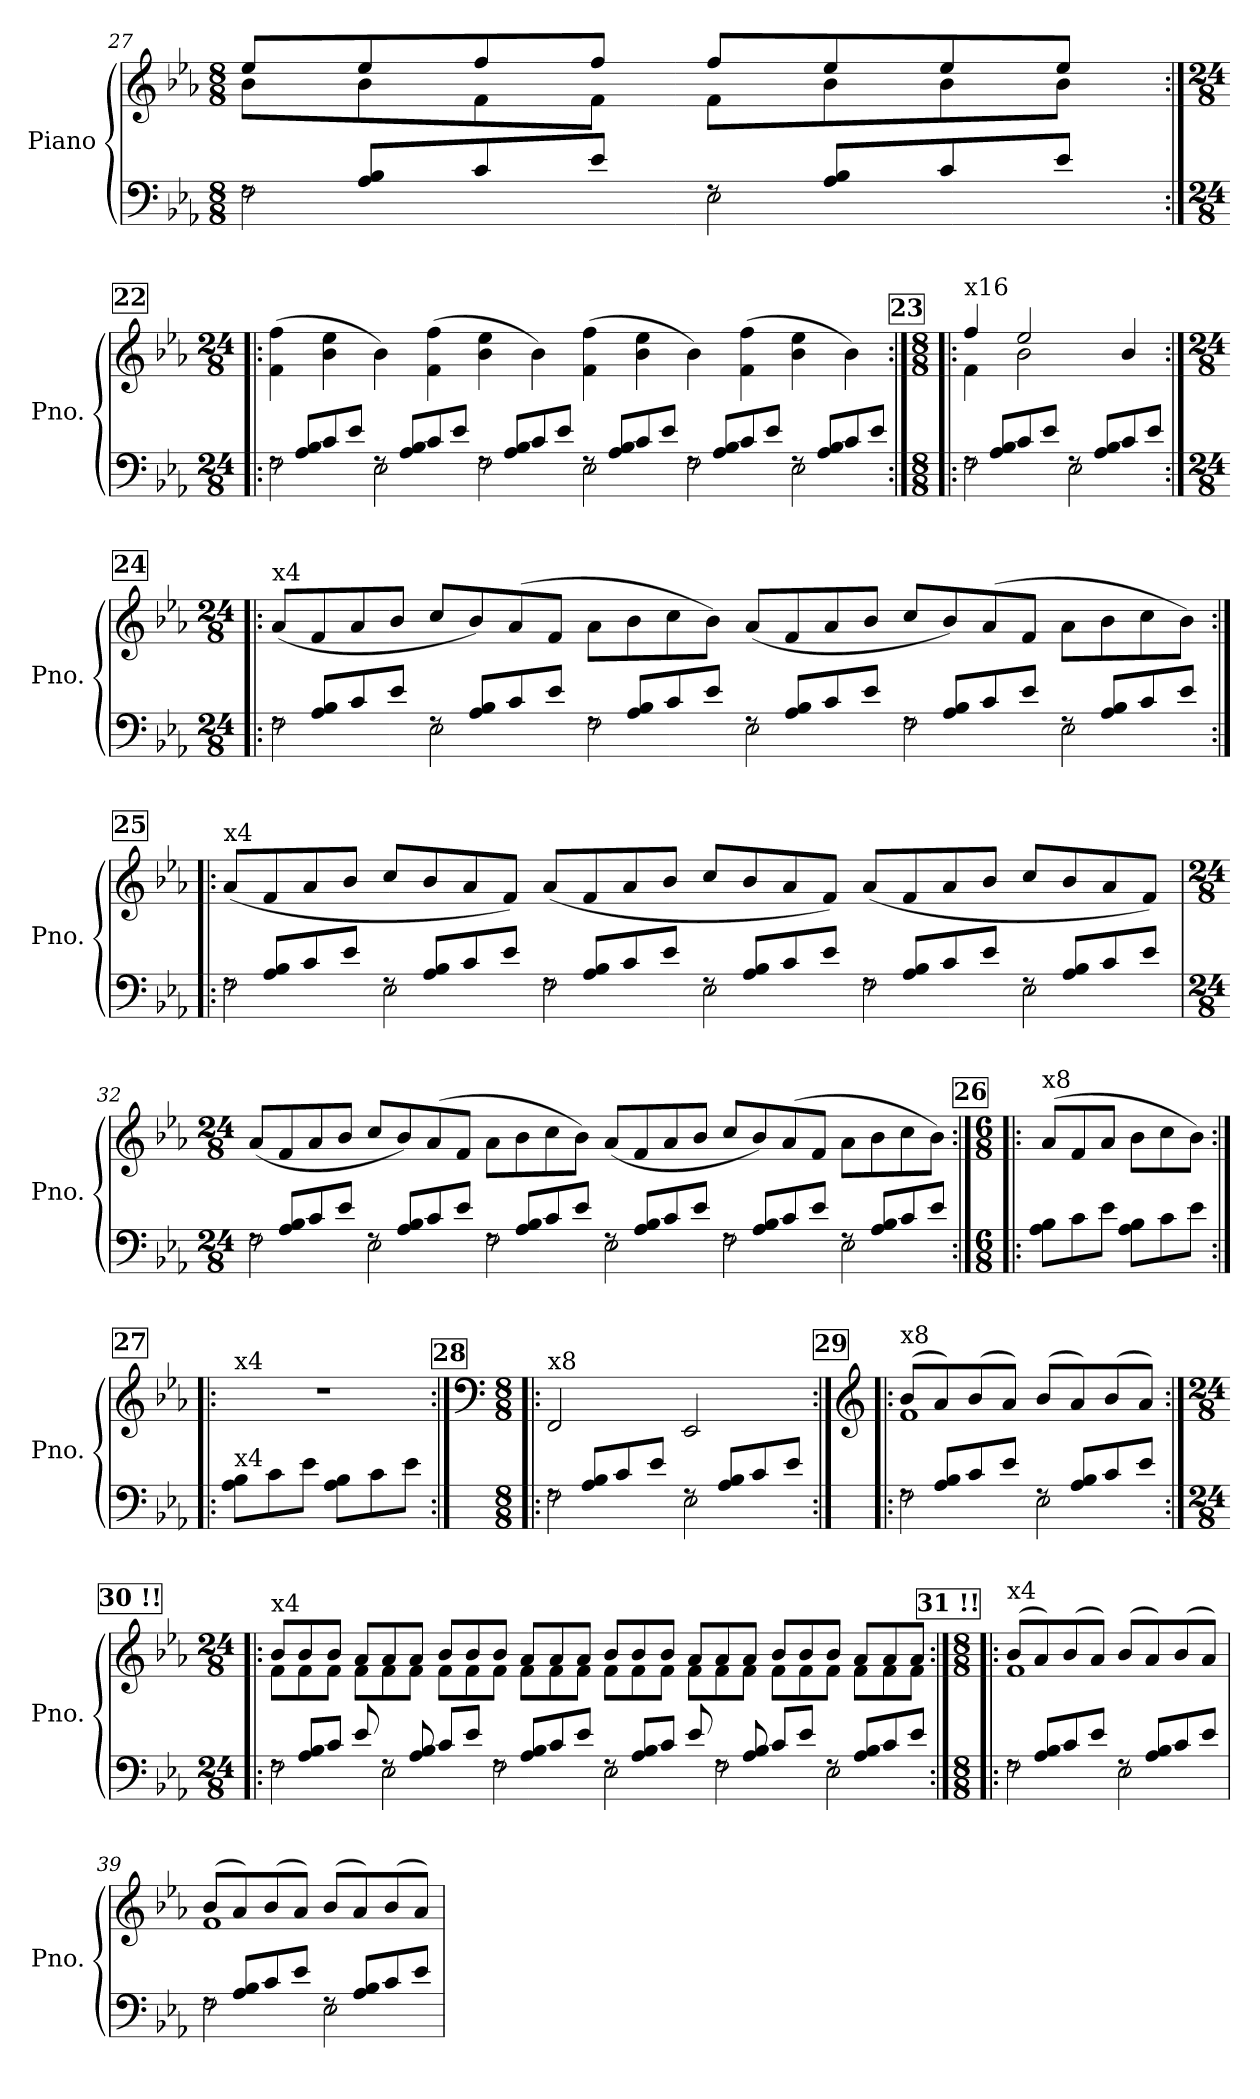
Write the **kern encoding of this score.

**kern	**kern
*part1	*part1
*staff2	*staff1
*I"Piano	*
*I'Pno.	*
!!LO:LB:g=z
*clefF4	*clefG2
*k[b-e-a-]	*k[b-e-a-]
*M8/8	*M8/8
=27	=27
*^	*^
2F\	8rF	8ee-/L	8b-\L
.	8A-/ 8B-/L	8ee-/	8b-\
.	8c/	8ff/	8f\
.	8e-/J	8ff/J	8f\J
2E-\	8rF	8ff/L	8f\L
.	8A-/ 8B-/L	8ee-/	8b-\
.	8c/	8ee-/	8b-\
.	8e-/J	8ee-/J	8b-\J
*	*	*v	*v
!!LO:REH:place=s1:a:B:fs=14:t=22
=28:|!|:	=28:|!|:	=28:|!|:
*M24/8	*	*M24/8
*	*	*^
!	!	!LO:TX:a:t=x4	!
*	*	*v	*v
2F\	8rF	(>4f\ 4ff\
.	8A-/ 8B-/L	.
.	8c/	4b-\ 4ee-\
.	8e-/J	.
2E-\	8rF	4b-\)
.	8A-/ 8B-/L	.
.	8c/	(>4f\ 4ff\
.	8e-/J	.
2F\	8rF	4b-\ 4ee-\
.	8A-/ 8B-/L	.
.	8c/	4b-\)
.	8e-/J	.
2E-\	8rF	(>4f\ 4ff\
.	8A-/ 8B-/L	.
.	8c/	4b-\ 4ee-\
.	8e-/J	.
2F\	8rF	4b-\)
.	8A-/ 8B-/L	.
.	8c/	(>4f\ 4ff\
.	8e-/J	.
2E-\	8rF	4b-\ 4ee-\
.	8A-/ 8B-/L	.
.	8c/	4b-\)
.	8e-/J	.
!!LO:REH:place=s1:a:B:fs=14:t=23
=29:|!|:	=29:|!|:	=29:|!|:
*M8/8	*	*M8/8
*	*	*^
!	!	!LO:TX:a:t=x16	!
2F\	8rF	4ff/	4f\
.	8A-/ 8B-/L	.	.
.	8c/	2ee-/	2b-\
.	8e-/J	.	.
2E-\	8rF	.	.
.	8A-/ 8B-/L	.	.
.	8c/	4b-/	4ryy
.	8e-/J	.	.
*	*	*v	*v
!!LO:LB:g=z
!!LO:REH:place=s1:a:B:fs=14:t=24
=30:|!|:	=30:|!|:	=30:|!|:
*M24/8	*	*M24/8
!	!	!LO:TX:a:t=x4
2F\	8rF	(<8a-/L
.	8A-/ 8B-/L	8f/
.	8c/	8a-/
.	8e-/J	8b-/J
2E-\	8rF	8cc/L
.	8A-/ 8B-/L	8b-/)
.	8c/	(>8a-/
.	8e-/J	8f/J
2F\	8rF	8a-\L
.	8A-/ 8B-/L	8b-\
.	8c/	8cc\
.	8e-/J	8b-\J)
2E-\	8rF	(<8a-/L
.	8A-/ 8B-/L	8f/
.	8c/	8a-/
.	8e-/J	8b-/J
2F\	8rF	8cc/L
.	8A-/ 8B-/L	8b-/)
.	8c/	(>8a-/
.	8e-/J	8f/J
2E-\	8rF	8a-\L
.	8A-/ 8B-/L	8b-\
.	8c/	8cc\
.	8e-/J	8b-\J)
!!LO:LB:g=z
!!LO:REH:place=s1:a:B:fs=14:t=25
=31:|!|:	=31:|!|:	=31:|!|:
!	!	!LO:TX:a:t=x4
2F\	8rF	(<8a-/L
.	8A-/ 8B-/L	8f/
.	8c/	8a-/
.	8e-/J	8b-/J
2E-\	8rF	8cc/L
.	8A-/ 8B-/L	8b-/
.	8c/	8a-/
.	8e-/J	8f/J)
2F\	8rF	(<8a-/L
.	8A-/ 8B-/L	8f/
.	8c/	8a-/
.	8e-/J	8b-/J
2E-\	8rF	8cc/L
.	8A-/ 8B-/L	8b-/
.	8c/	8a-/
.	8e-/J	8f/J)
2F\	8rF	(<8a-/L
.	8A-/ 8B-/L	8f/
.	8c/	8a-/
.	8e-/J	8b-/J
2E-\	8rF	8cc/L
.	8A-/ 8B-/L	8b-/
.	8c/	8a-/
.	8e-/J	8f/J)
!!LO:LB:g=z
=32	=32	=32
*M24/8	*	*M24/8
2F\	8rF	(<8a-/L
.	8A-/ 8B-/L	8f/
.	8c/	8a-/
.	8e-/J	8b-/J
2E-\	8rF	8cc/L
.	8A-/ 8B-/L	8b-/)
.	8c/	(>8a-/
.	8e-/J	8f/J
2F\	8rF	8a-\L
.	8A-/ 8B-/L	8b-\
.	8c/	8cc\
.	8e-/J	8b-\J)
2E-\	8rF	(<8a-/L
.	8A-/ 8B-/L	8f/
.	8c/	8a-/
.	8e-/J	8b-/J
2F\	8rF	8cc/L
.	8A-/ 8B-/L	8b-/)
.	8c/	(>8a-/
.	8e-/J	8f/J
2E-\	8rF	8a-\L
.	8A-/ 8B-/L	8b-\
.	8c/	8cc\
.	8e-/J	8b-\J)
*v	*v	*
!!LO:REH:place=s1:a:B:fs=14:t=26
=33:|!|:	=33:|!|:
*M6/8	*M6/8
*^	*
!	!	!LO:TX:a:t=x8
*v	*v	*
8A-\ 8B-\L	(>8a-/L
8c\	8f/
8e-\J	8a-/J
8A-\ 8B-\L	8b-\L
8c\	8cc\
8e-\J	8b-\J)
!!LO:REH:place=s1:a:B:fs=14:t=27
=34:|!|:	=34:|!|:
!	!LO:TX:a:t=x4
!LO:TX:a:t=x4	!
8A-\ 8B-\L	2.r
8c\	.
8e-\J	.
8A-\ 8B-\L	.
8c\	.
8e-\J	.
!!LO:LB:g=z
!!LO:REH:place=s1:a:B:fs=14:t=28
=35:|!|:	=35:|!|:
*	*clefF4
*M8/8	*M8/8
*^	*
!	!	!LO:TX:a:t=x8
2F\	8rF	2FF/
.	8A-/ 8B-/L	.
.	8c/	.
.	8e-/J	.
2E-\	8rF	2EE-/
.	8A-/ 8B-/L	.
.	8c/	.
.	8e-/J	.
!!LO:REH:place=s1:a:B:fs=14:t=29
=36:|!|:	=36:|!|:	=36:|!|:
*	*	*clefG2
*	*	*^
!	!	!LO:TX:a:t=x8	!
2F\	8rF	(>8b-/L	1f
.	8A-/ 8B-/L	8a-/)	.
.	8c/	(>8b-/	.
.	8e-/J	8a-/J)	.
2E-\	8rF	(>8b-/L	.
.	8A-/ 8B-/L	8a-/)	.
.	8c/	(>8b-/	.
.	8e-/J	8a-/J)	.
!!LO:LB:g=z	!!
!!LO:REH:place=s1:a:B:fs=14:t=30	!!
=37:|!|:	=37:|!|:	=37:|!|:	=37:|!|:
*M24/8	*	*M24/8	*
!	!	!LO:TX:a:t=x4	!
2F\	8rF	8b-/L	8f\L
.	8A-/ 8B-/L	8b-/	8f\
.	8c/J	8b-/J	8f\J
.	8e-/	8a-/L	8f\L
2E-\	8rF	8a-/	8f\
.	8A-/ 8B-/	8a-/J	8f\J
.	8c/L	8b-/L	8f\L
.	8e-/J	8b-/	8f\
2F\	8rF	8b-/J	8f\J
.	8A-/ 8B-/L	8a-/L	8f\L
.	8c/	8a-/	8f\
.	8e-/J	8a-/J	8f\J
2E-\	8rF	8b-/L	8f\L
.	8A-/ 8B-/L	8b-/	8f\
.	8c/J	8b-/J	8f\J
.	8e-/	8a-/L	8f\L
2F\	8rF	8a-/	8f\
.	8A-/ 8B-/	8a-/J	8f\J
.	8c/L	8b-/L	8f\L
.	8e-/J	8b-/	8f\
2E-\	8rF	8b-/J	8f\J
.	8A-/ 8B-/L	8a-/L	8f\L
.	8c/	8a-/	8f\
.	8e-/J	8a-/J	8f\J
!!LO:REH:place=s1:a:B:fs=14:t=31	!!
=38:|!|:	=38:|!|:	=38:|!|:	=38:|!|:
*M8/8	*	*M8/8	*
!	!	!LO:TX:a:t=x4	!
2F\	8rF	(>8b-/L	1f
.	8A-/ 8B-/L	8a-/)	.
.	8c/	(>8b-/	.
.	8e-/J	8a-/J)	.
2E-\	8rF	(>8b-/L	.
.	8A-/ 8B-/L	8a-/)	.
.	8c/	(>8b-/	.
.	8e-/J	8a-/J)	.
=39	=39	=39	=39
2F\	8rF	(>8b-/L	1f
.	8A-/ 8B-/L	8a-/)	.
.	8c/	(>8b-/	.
.	8e-/J	8a-/J)	.
2E-\	8rF	(>8b-/L	.
.	8A-/ 8B-/L	8a-/)	.
.	8c/	(>8b-/	.
.	8e-/J	8a-/J)	.
*v	*v	*	*
*	*v	*v
=	=
*-	*-
